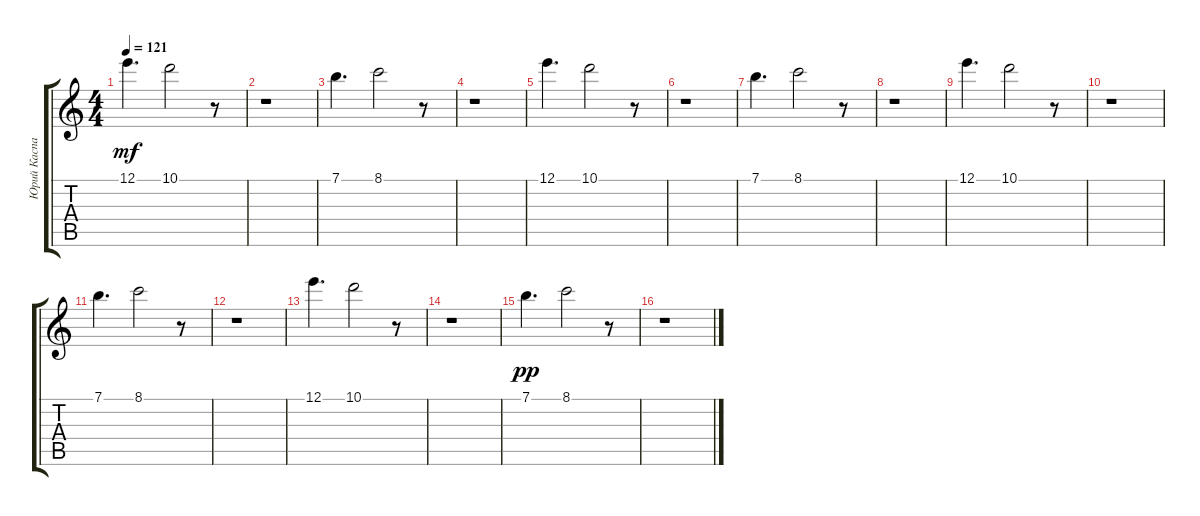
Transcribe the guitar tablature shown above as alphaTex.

\track ("Юрий Каспарян" "Юрий Каспа") {instrument electricguitarjazz}
\staff {score tabs}
\tuning (E4 B3 G3 D3 A2 E2) {hide}
\ts (4 4)
\tempo 121
\clef g2
\ks c
12.1.4{d dy mf} 10.1.2 r.8 |
r.1 |
7.1.4{d} 8.1.2 r.8 |
r.1 |
12.1.4{d} 10.1.2 r.8 |
r.1 |
7.1.4{d} 8.1.2 r.8 |
r.1 |
12.1.4{d} 10.1.2 r.8 |
r.1 |
7.1.4{d} 8.1.2 r.8 |
r.1 |
12.1.4{d} 10.1.2 r.8 |
r.1 |
7.1.4{d dy pp} 8.1.2 r.8 |
r.1
